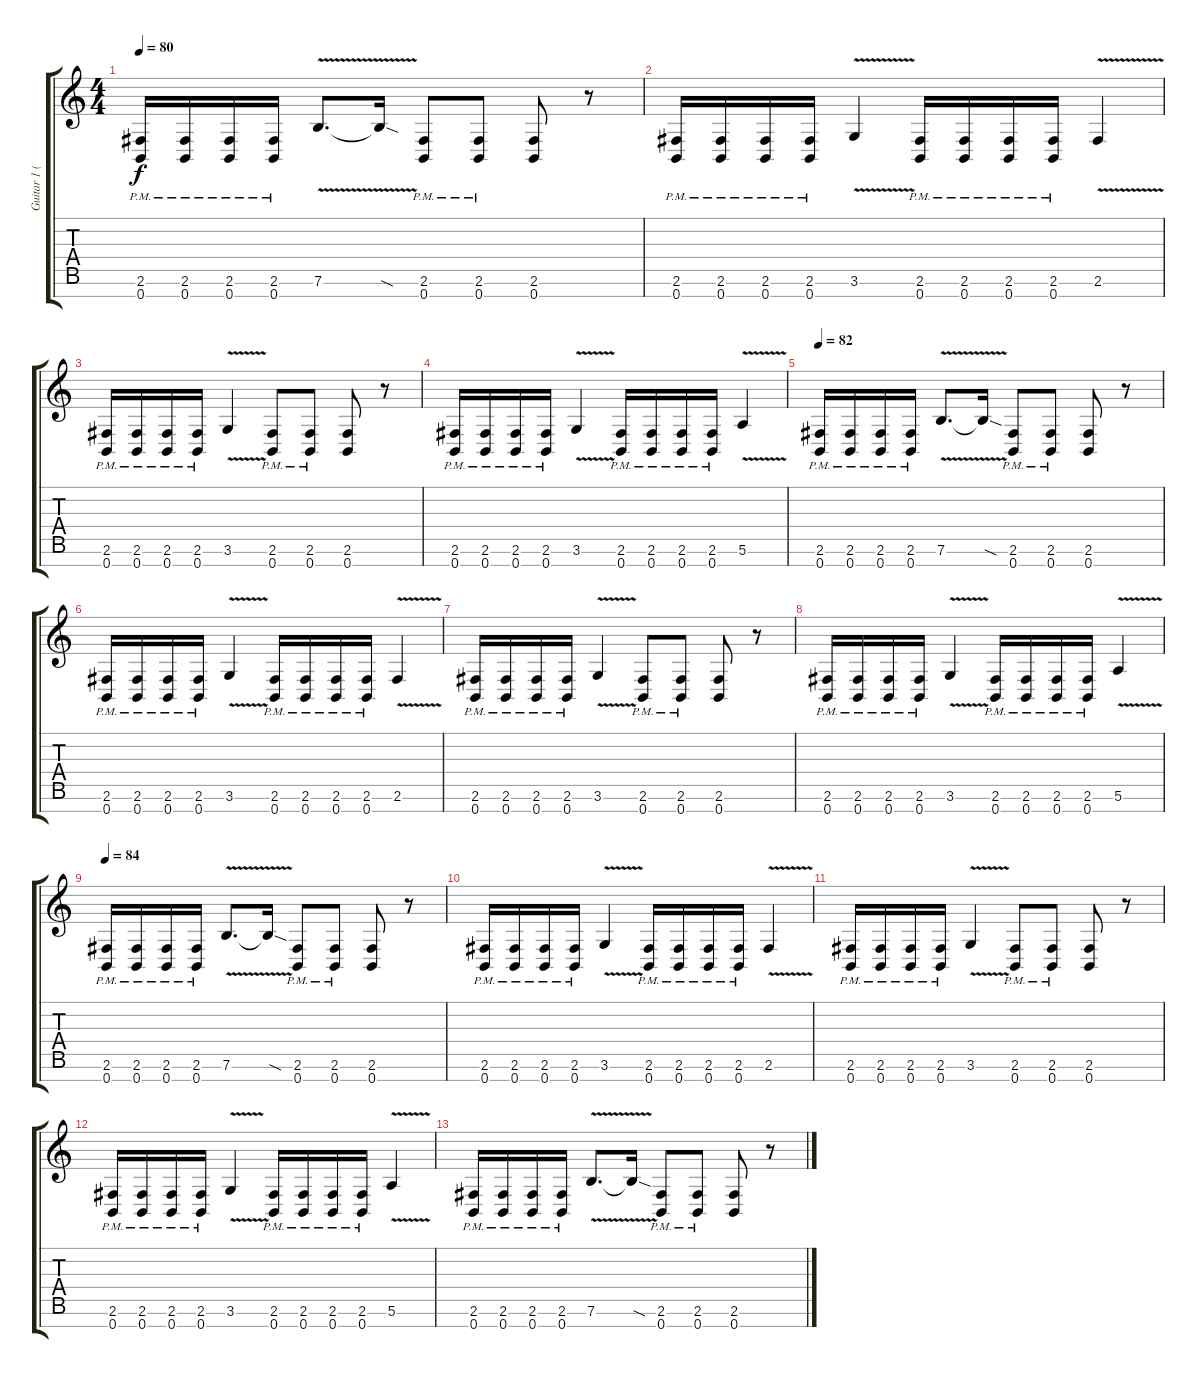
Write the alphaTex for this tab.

\track ("Guitar 1 (Distortion)" "Guitar 1 (") {instrument distortionguitar}
\staff {score tabs}
\tuning (E4 B3 G3 D3 A2 E2 B1) {hide}
\ts (4 4)
\tempo 80
\clef g2
\ks c
(2.6{pm} 0.7{pm}).16{dy f} (2.6{pm} 0.7{pm}).16 (2.6{pm} 0.7{pm}).16 (2.6{pm} 0.7{pm}).16 7.6{v}.8{d} 7.6{sod t}.16 (2.6{pm} 0.7{pm}).8 (2.6{pm} 0.7{pm}).8 (2.6 0.7).8 r.8 |
(2.6{pm} 0.7{pm}).16 (2.6{pm} 0.7{pm}).16 (2.6{pm} 0.7{pm}).16 (2.6{pm} 0.7{pm}).16 3.6{v}.4 (2.6{pm} 0.7{pm}).16 (2.6{pm} 0.7{pm}).16 (2.6{pm} 0.7{pm}).16 (2.6{pm} 0.7{pm}).16 2.6{v}.4 |
(2.6{pm} 0.7{pm}).16 (2.6{pm} 0.7{pm}).16 (2.6{pm} 0.7{pm}).16 (2.6{pm} 0.7{pm}).16 3.6{v}.4 (2.6{pm} 0.7{pm}).8 (2.6{pm} 0.7{pm}).8 (2.6 0.7).8 r.8 |
(2.6{pm} 0.7{pm}).16 (2.6{pm} 0.7{pm}).16 (2.6{pm} 0.7{pm}).16 (2.6{pm} 0.7{pm}).16 3.6{v}.4 (2.6{pm} 0.7{pm}).16 (2.6{pm} 0.7{pm}).16 (2.6{pm} 0.7{pm}).16 (2.6{pm} 0.7{pm}).16 5.6{v}.4 |
\tempo 82
(2.6{pm} 0.7{pm}).16 (2.6{pm} 0.7{pm}).16 (2.6{pm} 0.7{pm}).16 (2.6{pm} 0.7{pm}).16 7.6{v}.8{d} 7.6{sod t}.16 (2.6{pm} 0.7{pm}).8 (2.6{pm} 0.7{pm}).8 (2.6 0.7).8 r.8 |
(2.6{pm} 0.7{pm}).16 (2.6{pm} 0.7{pm}).16 (2.6{pm} 0.7{pm}).16 (2.6{pm} 0.7{pm}).16 3.6{v}.4 (2.6{pm} 0.7{pm}).16 (2.6{pm} 0.7{pm}).16 (2.6{pm} 0.7{pm}).16 (2.6{pm} 0.7{pm}).16 2.6{v}.4 |
(2.6{pm} 0.7{pm}).16 (2.6{pm} 0.7{pm}).16 (2.6{pm} 0.7{pm}).16 (2.6{pm} 0.7{pm}).16 3.6{v}.4 (2.6{pm} 0.7{pm}).8 (2.6{pm} 0.7{pm}).8 (2.6 0.7).8 r.8 |
(2.6{pm} 0.7{pm}).16 (2.6{pm} 0.7{pm}).16 (2.6{pm} 0.7{pm}).16 (2.6{pm} 0.7{pm}).16 3.6{v}.4 (2.6{pm} 0.7{pm}).16 (2.6{pm} 0.7{pm}).16 (2.6{pm} 0.7{pm}).16 (2.6{pm} 0.7{pm}).16 5.6{v}.4 |
\tempo 84
(2.6{pm} 0.7{pm}).16 (2.6{pm} 0.7{pm}).16 (2.6{pm} 0.7{pm}).16 (2.6{pm} 0.7{pm}).16 7.6{v}.8{d} 7.6{sod t}.16 (2.6{pm} 0.7{pm}).8 (2.6{pm} 0.7{pm}).8 (2.6 0.7).8 r.8 |
(2.6{pm} 0.7{pm}).16 (2.6{pm} 0.7{pm}).16 (2.6{pm} 0.7{pm}).16 (2.6{pm} 0.7{pm}).16 3.6{v}.4 (2.6{pm} 0.7{pm}).16 (2.6{pm} 0.7{pm}).16 (2.6{pm} 0.7{pm}).16 (2.6{pm} 0.7{pm}).16 2.6{v}.4 |
(2.6{pm} 0.7{pm}).16 (2.6{pm} 0.7{pm}).16 (2.6{pm} 0.7{pm}).16 (2.6{pm} 0.7{pm}).16 3.6{v}.4 (2.6{pm} 0.7{pm}).8 (2.6{pm} 0.7{pm}).8 (2.6 0.7).8 r.8 |
(2.6{pm} 0.7{pm}).16 (2.6{pm} 0.7{pm}).16 (2.6{pm} 0.7{pm}).16 (2.6{pm} 0.7{pm}).16 3.6{v}.4 (2.6{pm} 0.7{pm}).16 (2.6{pm} 0.7{pm}).16 (2.6{pm} 0.7{pm}).16 (2.6{pm} 0.7{pm}).16 5.6{v}.4 |
(2.6{pm} 0.7{pm}).16 (2.6{pm} 0.7{pm}).16 (2.6{pm} 0.7{pm}).16 (2.6{pm} 0.7{pm}).16 7.6{v}.8{d} 7.6{sod t}.16 (2.6{pm} 0.7{pm}).8 (2.6{pm} 0.7{pm}).8 (2.6 0.7).8 r.8
